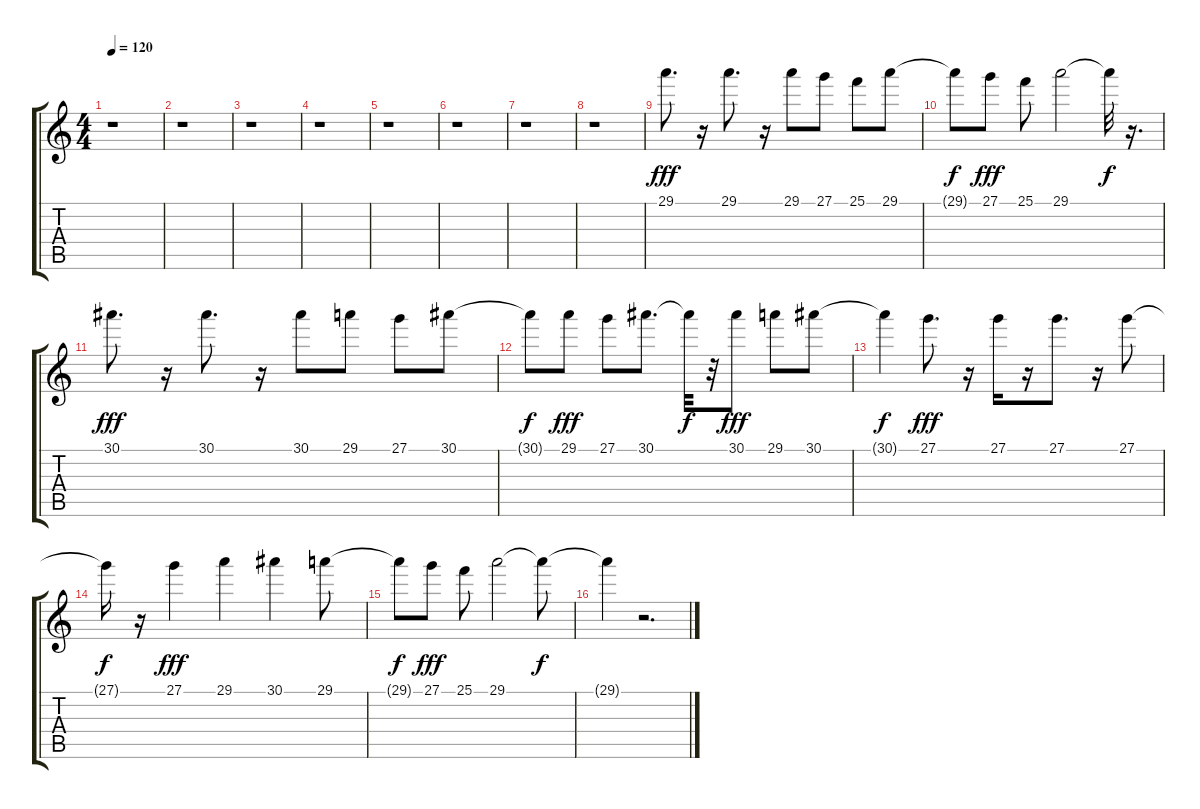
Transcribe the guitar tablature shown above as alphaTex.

\track "" {instrument drawbarorgan}
\staff {score tabs}
\tuning (E4 B3 G3 D3 A2 E2) {hide}
\ts (4 4)
\tempo 120
\clef g2
\ks c
r.1{dy f} |
r.1 |
r.1 |
r.1 |
r.1 |
r.1 |
r.1 |
r.1 |
29.1.8{d dy fff} r.16 29.1.8{d} r.16 29.1.8 27.1.8 25.1.8 29.1.8 |
29.1{t}.8{dy f} 27.1.8{dy fff} 25.1.8 29.1.2 29.1{t}.32{dy f} r.16{d} |
30.1.8{d dy fff} r.16 30.1.8{d} r.16 30.1.8 29.1.8 27.1.8 30.1.8 |
30.1{t}.8{dy f} 29.1.8{dy fff} 27.1.8 30.1.8{d} 30.1{t}.32{dy f} r.32 30.1.8{dy fff} 29.1.8 30.1.8 |
30.1{t}.4{dy f} 27.1.8{d dy fff} r.16 27.1.16 r.16 27.1.8{d} r.16 27.1.8 |
27.1{t}.16{dy f} r.16 27.1.4{dy fff} 29.1.4 30.1.4 29.1.8 |
29.1{t}.8{dy f} 27.1.8{dy fff} 25.1.8 29.1.2 29.1{t}.8{dy f} |
29.1{t}.4 r.2{d}
